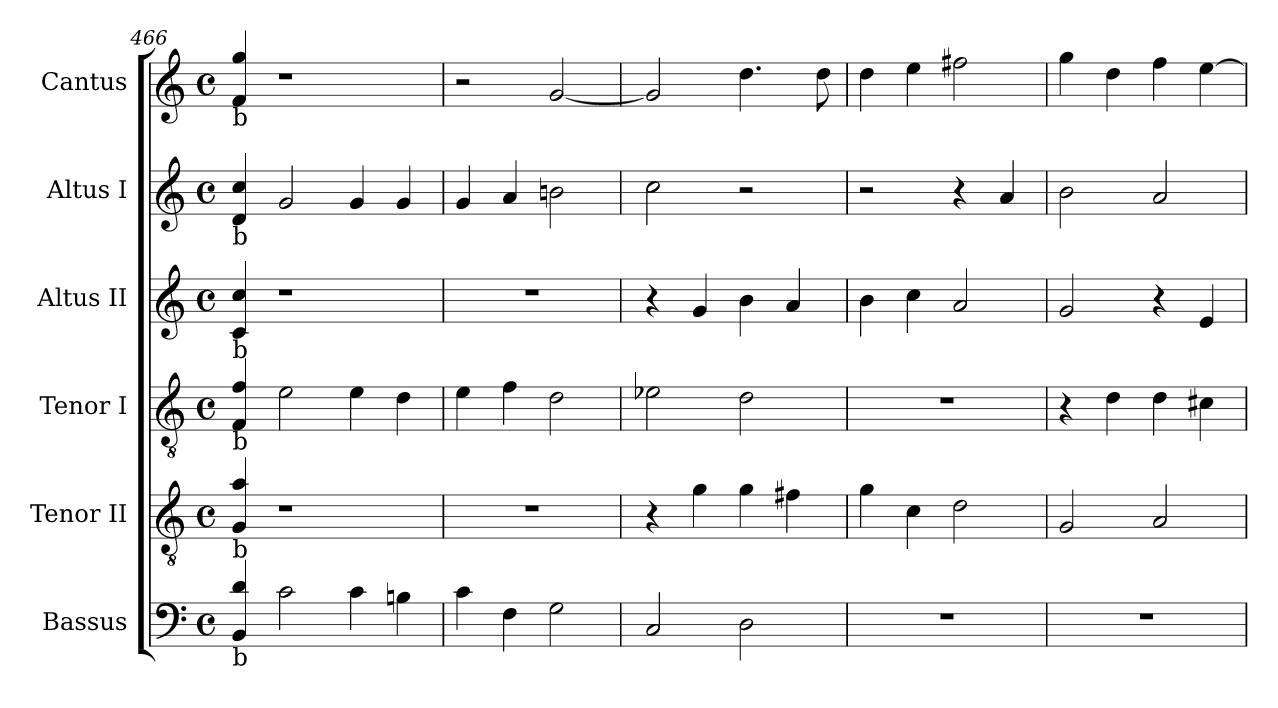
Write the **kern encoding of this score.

**kern	**kern	**kern	**kern	**kern	**kern
*part6	*part5	*part4	*part3	*part2	*part1
*staff6	*staff5	*staff4	*staff3	*staff2	*staff1
*I"Bassus	*I"Tenor II	*I"Tenor I	*I"Altus II	*I"Altus I	*I"Cantus
*I'Bassus	*I'Tenor II	*I'Tenor I	*I'Altus II	*I'Altus I	*I'Cantus
!!LO:PB:g=z
*clefF4	*clefGv2	*clefGv2	*clefG2	*clefG2	*clefG2
*k[]	*k[]	*k[]	*k[]	*k[]	*k[]
*C:	*C:	*C:	*C:	*C:	*C:
*M4/4	*M4/4	*M4/4	*M4/4	*M4/4	*M4/4
*met(c)	*met(c)	*met(c)	*met(c)	*met(c)	*met(c)
=466	=466	=466	=466	=466	=466
!	!	!	!	!	!LO:TX:b:t=b
!	!	!	!	!LO:TX:b:t=b	!
!	!	!	!LO:TX:b:t=b	!	!
!	!	!LO:TX:b:t=b	!	!	!
!	!LO:TX:b:t=b	!	!	!	!
!LO:TX:b:t=b	!	!	!	!	!
4BB/ 4d/	4G/ 4a/	4F/ 4f/	4c/ 4cc/	4d/ 4cc/	4f/ 4gg/
2c\	1r	2e\	1r	2g/	1r
4c\	.	4e\	.	4g/	.
4Bn\	.	4d\	.	4g/	.
=467	=467	=467	=467	=467	=467
4c\	1r	4e\	1r	4g/	2r
4F\	.	4f\	.	4a/	.
2G\	.	2d\	.	2bn\	[<2g/
=468	=468	=468	=468	=468	=468
2C/	4r	2e-X\	4r	2cc\	2g/]
.	4g\	.	4g/	.	.
2D\	4g\	2d\	4b\	2r	4.dd\
.	4f#X\	.	4a/	.	.
.	.	.	.	.	8dd\
=469	=469	=469	=469	=469	=469
1r	4g\	1r	4b\	2r	4dd\
.	4c\	.	4cc\	.	4ee\
.	2d\	.	2a/	4r	2ff#X\
.	.	.	.	4a/	.
=470	=470	=470	=470	=470	=470
1r	2G/	4r	2g/	2b\	4gg\
.	.	4d\	.	.	4dd\
.	2A/	4d\	4r	2a/	4ff\
.	.	4c#X\	4e/	.	[>4ee\
=	=	=	=	=	=
*-	*-	*-	*-	*-	*-
